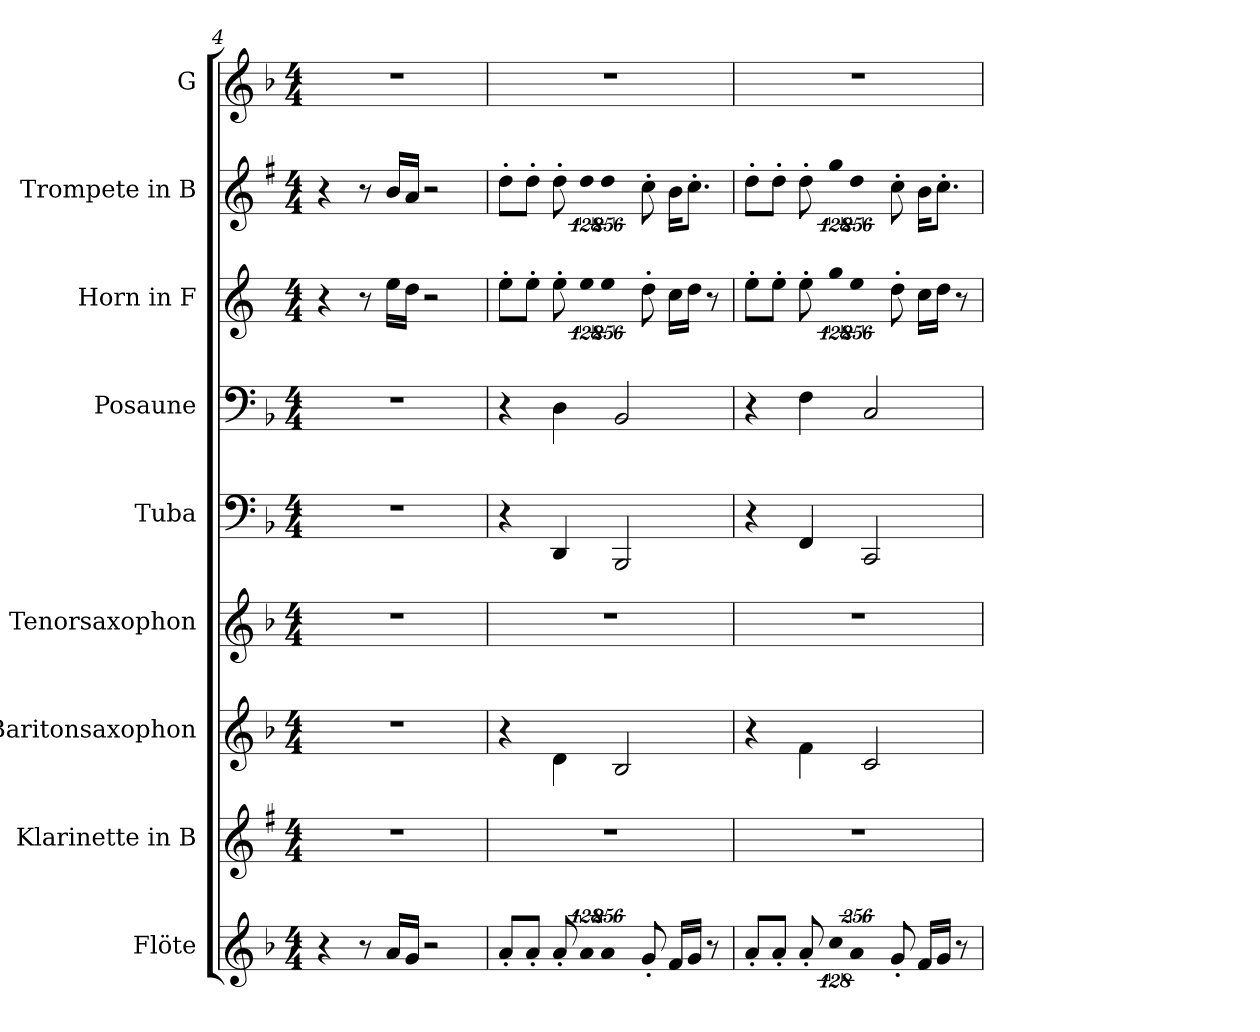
**kern	**kern	**kern	**kern	**kern	**kern	**kern	**kern	**kern
*part9	*part8	*part7	*part6	*part5	*part4	*part3	*part2	*part1
*staff9	*staff8	*staff7	*staff6	*staff5	*staff4	*staff3	*staff2	*staff1
*I"Flöte	*I"Klarinette in B	*I"Baritonsaxophon	*I"Tenorsaxophon	*I"Tuba	*I"Posaune	*I"Horn in F	*I"Trompete in B	*I"G
*I'Fl.	*I'Kl.	*I'Bar. Sax.	*I'Ten. Sax.	*I'Tuba	*I'Pos.	*I'Hn.	*I'Trp.	*
*clefG2	*clefG2	*clefG2	*clefG2	*clefF4	*clefF4	*clefG2	*clefG2	*clefG2
*	*ITrd1c2	*ITrd12c21	*ITrd8c14	*	*	*ITrd4c7	*ITrd1c2	*
*k[b-]	*k[b-]	*k[b-]	*k[b-]	*k[b-]	*k[b-]	*k[b-]	*k[b-]	*k[b-]
*d:	*d:	*d:	*d:	*d:	*d:	*d:	*d:	*d:
*M4/4	*M4/4	*M4/4	*M4/4	*M4/4	*M4/4	*M4/4	*M4/4	*M4/4
=4	=4	=4	=4	=4	=4	=4	=4	=4
4r	1r	1r	1r	1r	1r	4r	4r	1r
8r	.	.	.	.	.	8r	8r	.
16ai/LL	.	.	.	.	.	16ai\LL	16ai/LL	.
16gi/JJ	.	.	.	.	.	16gi\JJ	16gi/JJ	.
2r	.	.	.	.	.	2r	2r	.
!!LO:LB:g=z
=5	=5	=5	=5	=5	=5	=5	=5	=5
8a'i/L	1r	4r	1r	4r	4r	8a'i\L	8cc'i\L	1r
8a'i/J	.	.	.	.	.	8a'i\J	8cc'i\J	.
8a'i/	.	4Di\	.	4DDi/	4Di\	8a'i\	8cc'i\	.
!LO:N:vis=8	!	!	!	!	!	!LO:N:vis=8	!LO:N:vis=8	!
1024%85ai/	.	.	.	.	.	1024%85ai\	1024%85cci\	.
!LO:N:vis=4	!	!	!	!	!	!LO:N:vis=4	!LO:N:vis=4	!
1024%171ai/	.	.	.	.	.	1024%171ai\	1024%171cci\	.
.	.	2BB-i/	.	2BBB-i/	2BB-i/	.	.	.
8g'i/	.	.	.	.	.	8g'i\	8b-'i\	.
16fi/LL	.	.	.	.	.	16fi\LL	16ai\KL	.
16gi/JJ	.	.	.	.	.	16gi\JJ	8.b-'i\J	.
8r	.	.	.	.	.	8r	.	.
=6	=6	=6	=6	=6	=6	=6	=6	=6
8a'i/L	1r	4r	1r	4r	4r	8a'i\L	8cc'i\L	1r
8a'i/J	.	.	.	.	.	8a'i\J	8cc'i\J	.
8a'i/	.	4Fi\	.	4FFi/	4Fi\	8a'i\	8cc'i\	.
!LO:N:vis=8	!	!	!	!	!	!LO:N:vis=8	!LO:N:vis=8	!
1024%85cci\	.	.	.	.	.	1024%85cci\	1024%85ffi\	.
!LO:N:vis=4	!	!	!	!	!	!LO:N:vis=4	!LO:N:vis=4	!
1024%171ai/	.	.	.	.	.	1024%171ai\	1024%171cci\	.
.	.	2Ci/	.	2CCi/	2Ci/	.	.	.
8g'i/	.	.	.	.	.	8g'i\	8b-'i\	.
16fi/LL	.	.	.	.	.	16fi\LL	16ai\KL	.
16gi/JJ	.	.	.	.	.	16gi\JJ	8.b-'i\J	.
8r	.	.	.	.	.	8r	.	.
=	=	=	=	=	=	=	=	=
*-	*-	*-	*-	*-	*-	*-	*-	*-
